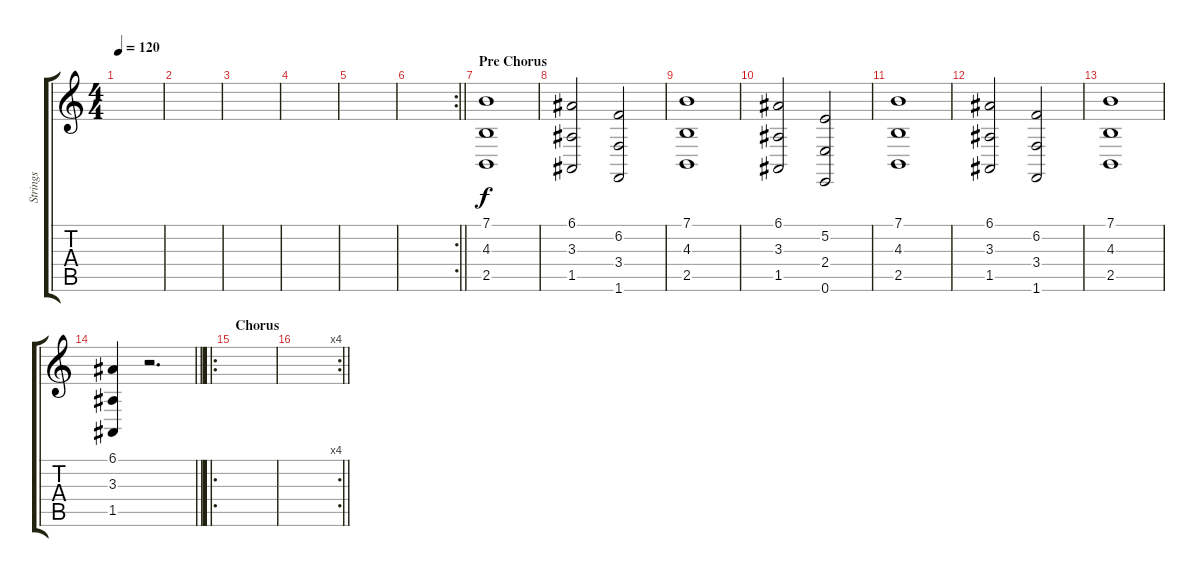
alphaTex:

\track ("Strings" "Strings") {instrument stringensemble1}
\staff {score tabs}
\tuning (E4 B3 G3 D3 A2 E2) {hide}
\ts (4 4)
\tempo 120
\clef g2
\ks c
|
|
|
|
|
\rc 2
\barLineRight lightlight
|
\section ("" "Pre Chorus")
(7.1 4.3 2.5).1 |
(6.1 3.3 1.5).2 (6.2 3.4 1.6).2 |
(7.1 4.3 2.5).1 |
(6.1 3.3 1.5).2 (5.2 2.4 0.6).2 |
(7.1 4.3 2.5).1 |
(6.1 3.3 1.5).2 (6.2 3.4 1.6).2 |
(7.1 4.3 2.5).1 |
\barLineRight lightlight
(6.1 3.3 1.5).4 r.2{d} |
\ro
\section ("" "Chorus")
|
\rc 4
\barLineRight lightlight
